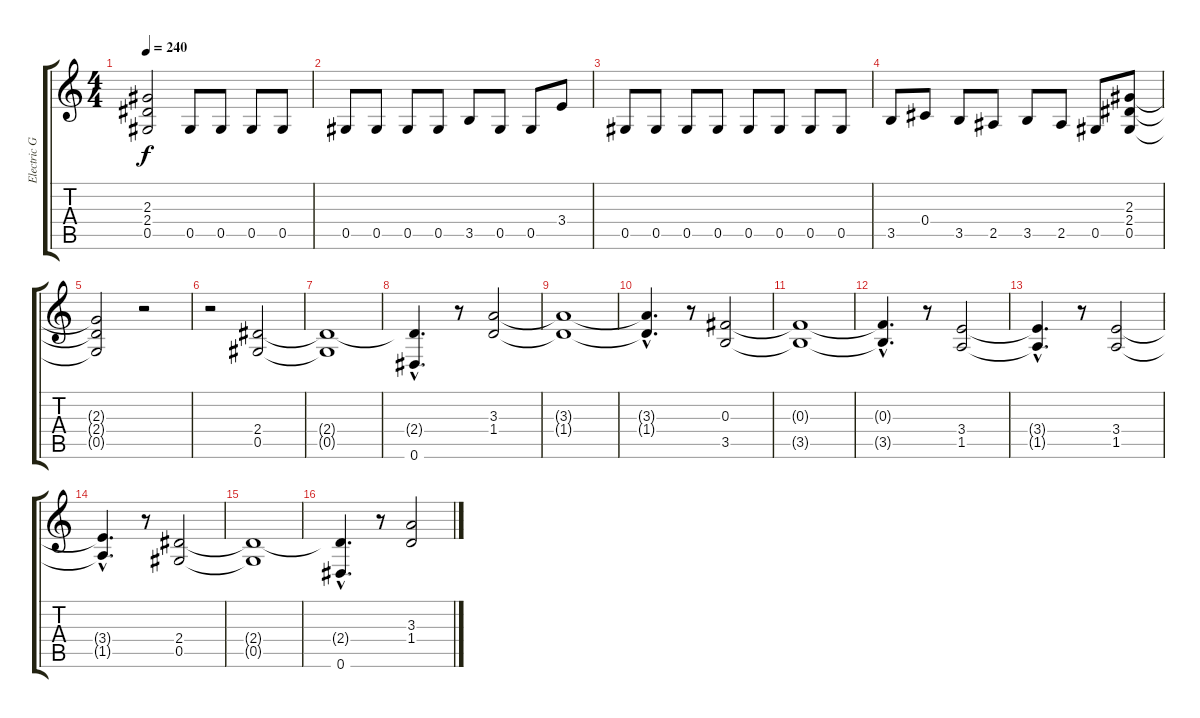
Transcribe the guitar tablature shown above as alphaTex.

\track ("Electric Guitar 2" "Electric G") {instrument distortionguitar}
\staff {score tabs}
\tuning (Eb4 Bb3 Gb3 Db3 Ab2 Eb2) {hide}
\ts (4 4)
\tempo 240
\clef g2
\ks c
(2.3{t} 2.4{t} 0.5{t}).2{dy f} 0.5.8 0.5.8 0.5.8 0.5.8 |
0.5.8 0.5.8 0.5.8 0.5.8 3.5.8 0.5.8 0.5.8 3.4.8 |
0.5.8 0.5.8 0.5.8 0.5.8 0.5.8 0.5.8 0.5.8 0.5.8 |
3.5.8 0.4.8 3.5.8 2.5.8 3.5.8 2.5.8 0.5.8 (2.3 2.4 0.5).8 |
(2.3{t} 2.4{t} 0.5{t}).2 r.2 |
r.2 (2.4 0.5).2 |
(2.4{t} 0.5{t}).1 |
(2.4{hac t} 0.6{hac}).4{d} r.8 (3.3 1.4).2 |
(3.3{t} 1.4{t}).1 |
(3.3{hac t} 1.4{hac t}).4{d} r.8 (0.3 3.5).2 |
(0.3{t} 3.5{t}).1 |
(0.3{hac t} 3.5{hac t}).4{d} r.8 (3.4 1.5).2 |
(3.4{hac t} 1.5{hac t}).4{d} r.8 (3.4 1.5).2 |
(3.4{hac t} 1.5{hac t}).4{d} r.8 (2.4 0.5).2 |
(2.4{t} 0.5{t}).1 |
(2.4{hac t} 0.6{hac}).4{d} r.8 (3.3 1.4).2
